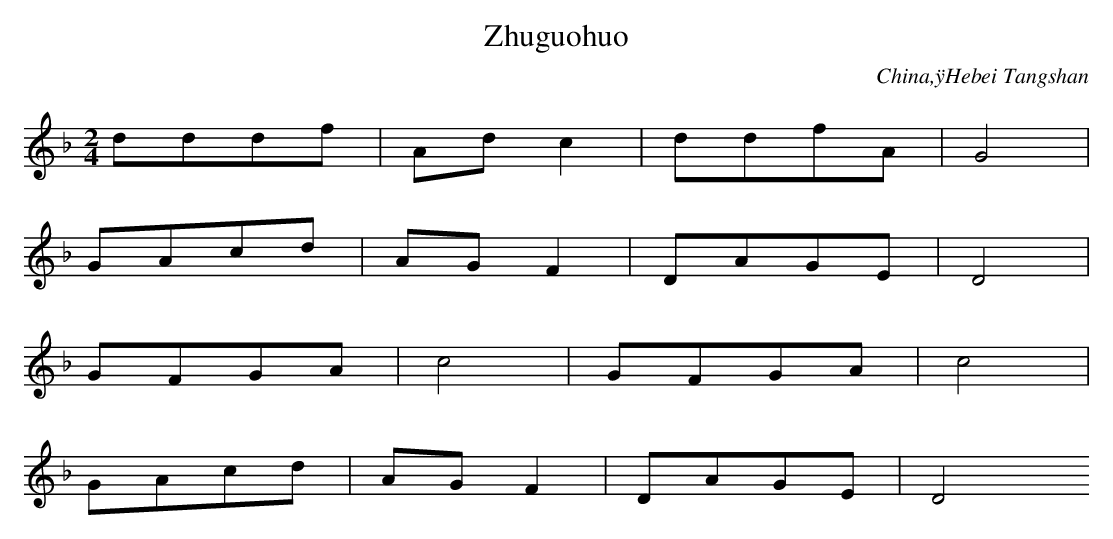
X:1
T: Zhuguohuo
O: China,ÿHebei Tangshan
M: 2/4
L: 1/16
K: F
d2d2d2f2 | A2d2c4 | d2d2f2A2 | G8 |
G2A2c2d2 | A2G2F4 | D2A2G2E2 | D8 |
G2F2G2A2 | c8 | G2F2G2A2 | c8 |
G2A2c2d2 | A2G2F4 | D2A2G2E2 | D8
